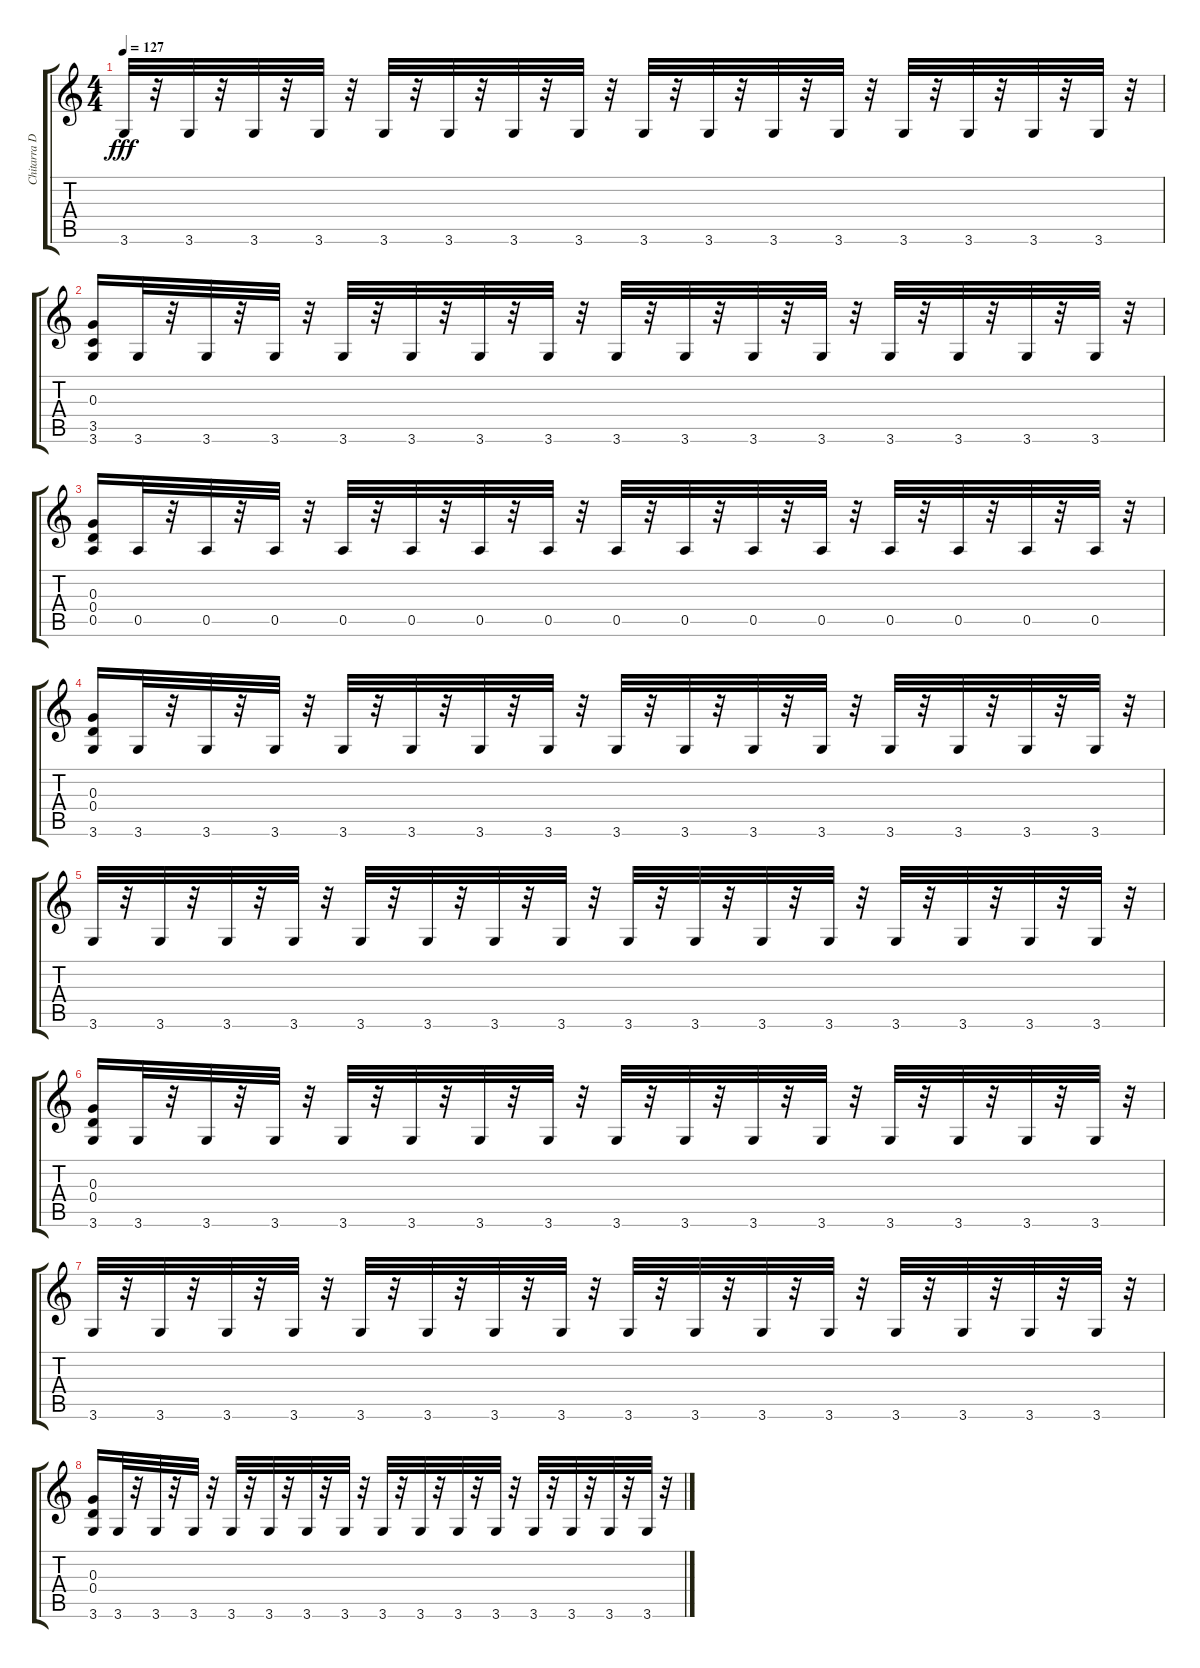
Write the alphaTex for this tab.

\track ("Chitarra Dist Rit" "Chitarra D") {instrument distortionguitar}
\staff {score tabs}
\tuning (E4 B3 G3 D3 A2 E2) {hide}
\ts (4 4)
\tempo 127
\clef g2
\ks c
3.6.32{dy fff} r.32 3.6.32 r.32 3.6.32 r.32 3.6.32 r.32 3.6.32 r.32 3.6.32 r.32 3.6.32 r.32 3.6.32 r.32 3.6.32 r.32 3.6.32 r.32 3.6.32 r.32 3.6.32 r.32 3.6.32 r.32 3.6.32 r.32 3.6.32 r.32 3.6.32 r.32 |
(0.3 3.5 3.6).16 3.6.32 r.32 3.6.32 r.32 3.6.32 r.32 3.6.32 r.32 3.6.32 r.32 3.6.32 r.32 3.6.32 r.32 3.6.32 r.32 3.6.32 r.32 3.6.32 r.32 3.6.32 r.32 3.6.32 r.32 3.6.32 r.32 3.6.32 r.32 3.6.32 r.32 |
(0.3 0.4 0.5).16 0.5.32 r.32 0.5.32 r.32 0.5.32 r.32 0.5.32 r.32 0.5.32 r.32 0.5.32 r.32 0.5.32 r.32 0.5.32 r.32 0.5.32 r.32 0.5.32 r.32 0.5.32 r.32 0.5.32 r.32 0.5.32 r.32 0.5.32 r.32 0.5.32 r.32 |
(0.3 0.4 3.6).16 3.6.32 r.32 3.6.32 r.32 3.6.32 r.32 3.6.32 r.32 3.6.32 r.32 3.6.32 r.32 3.6.32 r.32 3.6.32 r.32 3.6.32 r.32 3.6.32 r.32 3.6.32 r.32 3.6.32 r.32 3.6.32 r.32 3.6.32 r.32 3.6.32 r.32 |
3.6.32 r.32 3.6.32 r.32 3.6.32 r.32 3.6.32 r.32 3.6.32 r.32 3.6.32 r.32 3.6.32 r.32 3.6.32 r.32 3.6.32 r.32 3.6.32 r.32 3.6.32 r.32 3.6.32 r.32 3.6.32 r.32 3.6.32 r.32 3.6.32 r.32 3.6.32 r.32 |
(0.3 0.4 3.6).16 3.6.32 r.32 3.6.32 r.32 3.6.32 r.32 3.6.32 r.32 3.6.32 r.32 3.6.32 r.32 3.6.32 r.32 3.6.32 r.32 3.6.32 r.32 3.6.32 r.32 3.6.32 r.32 3.6.32 r.32 3.6.32 r.32 3.6.32 r.32 3.6.32 r.32 |
3.6.32 r.32 3.6.32 r.32 3.6.32 r.32 3.6.32 r.32 3.6.32 r.32 3.6.32 r.32 3.6.32 r.32 3.6.32 r.32 3.6.32 r.32 3.6.32 r.32 3.6.32 r.32 3.6.32 r.32 3.6.32 r.32 3.6.32 r.32 3.6.32 r.32 3.6.32 r.32 |
(0.3 0.4 3.6).16 3.6.32 r.32 3.6.32 r.32 3.6.32 r.32 3.6.32 r.32 3.6.32 r.32 3.6.32 r.32 3.6.32 r.32 3.6.32 r.32 3.6.32 r.32 3.6.32 r.32 3.6.32 r.32 3.6.32 r.32 3.6.32 r.32 3.6.32 r.32 3.6.32 r.32
